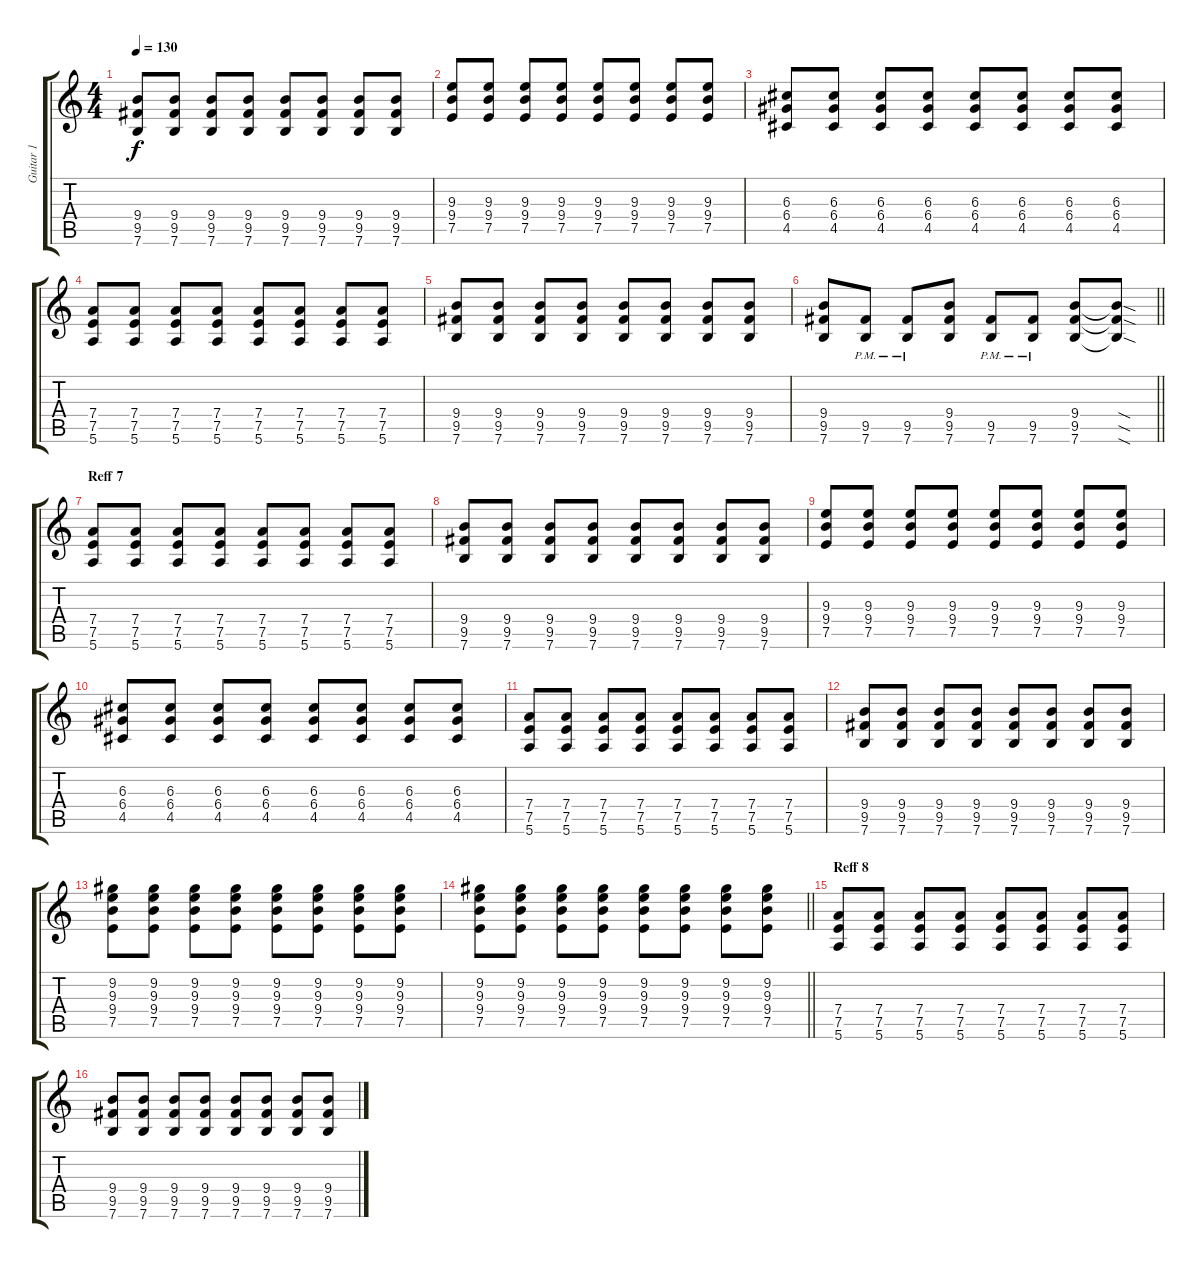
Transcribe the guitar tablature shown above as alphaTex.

\track ("Guitar 1" "Guitar 1") {instrument overdrivenguitar}
\staff {score tabs}
\tuning (E4 B3 G3 D3 A2 E2) {hide}
\ts (4 4)
\tempo 130
\clef g2
\ks c
(9.4 9.5 7.6).8{dy f} (9.4 9.5 7.6).8 (9.4 9.5 7.6).8 (9.4 9.5 7.6).8 (9.4 9.5 7.6).8 (9.4 9.5 7.6).8 (9.4 9.5 7.6).8 (9.4 9.5 7.6).8 |
(9.3 9.4 7.5).8 (9.3 9.4 7.5).8 (9.3 9.4 7.5).8 (9.3 9.4 7.5).8 (9.3 9.4 7.5).8 (9.3 9.4 7.5).8 (9.3 9.4 7.5).8 (9.3 9.4 7.5).8 |
(6.3 6.4 4.5).8 (6.3 6.4 4.5).8 (6.3 6.4 4.5).8 (6.3 6.4 4.5).8 (6.3 6.4 4.5).8 (6.3 6.4 4.5).8 (6.3 6.4 4.5).8 (6.3 6.4 4.5).8 |
(7.4 7.5 5.6).8 (7.4 7.5 5.6).8 (7.4 7.5 5.6).8 (7.4 7.5 5.6).8 (7.4 7.5 5.6).8 (7.4 7.5 5.6).8 (7.4 7.5 5.6).8 (7.4 7.5 5.6).8 |
(9.4 9.5 7.6).8 (9.4 9.5 7.6).8 (9.4 9.5 7.6).8 (9.4 9.5 7.6).8 (9.4 9.5 7.6).8 (9.4 9.5 7.6).8 (9.4 9.5 7.6).8 (9.4 9.5 7.6).8 |
\barLineRight lightlight
(9.4 9.5 7.6).8 (9.5{pm} 7.6{pm}).8 (9.5{pm} 7.6{pm}).8 (9.4 9.5 7.6).8 (9.5{pm} 7.6{pm}).8 (9.5{pm} 7.6{pm}).8 (9.4 9.5 7.6).8 (9.4{sod t} 9.5{sod t} 7.6{sod t}).8 |
\section ("" "Reff 7")
(7.4 7.5 5.6).8 (7.4 7.5 5.6).8 (7.4 7.5 5.6).8 (7.4 7.5 5.6).8 (7.4 7.5 5.6).8 (7.4 7.5 5.6).8 (7.4 7.5 5.6).8 (7.4 7.5 5.6).8 |
(9.4 9.5 7.6).8 (9.4 9.5 7.6).8 (9.4 9.5 7.6).8 (9.4 9.5 7.6).8 (9.4 9.5 7.6).8 (9.4 9.5 7.6).8 (9.4 9.5 7.6).8 (9.4 9.5 7.6).8 |
(9.3 9.4 7.5).8 (9.3 9.4 7.5).8 (9.3 9.4 7.5).8 (9.3 9.4 7.5).8 (9.3 9.4 7.5).8 (9.3 9.4 7.5).8 (9.3 9.4 7.5).8 (9.3 9.4 7.5).8 |
(6.3 6.4 4.5).8 (6.3 6.4 4.5).8 (6.3 6.4 4.5).8 (6.3 6.4 4.5).8 (6.3 6.4 4.5).8 (6.3 6.4 4.5).8 (6.3 6.4 4.5).8 (6.3 6.4 4.5).8 |
(7.4 7.5 5.6).8 (7.4 7.5 5.6).8 (7.4 7.5 5.6).8 (7.4 7.5 5.6).8 (7.4 7.5 5.6).8 (7.4 7.5 5.6).8 (7.4 7.5 5.6).8 (7.4 7.5 5.6).8 |
(9.4 9.5 7.6).8 (9.4 9.5 7.6).8 (9.4 9.5 7.6).8 (9.4 9.5 7.6).8 (9.4 9.5 7.6).8 (9.4 9.5 7.6).8 (9.4 9.5 7.6).8 (9.4 9.5 7.6).8 |
(9.2 9.3 9.4 7.5).8 (9.2 9.3 9.4 7.5).8 (9.2 9.3 9.4 7.5).8 (9.2 9.3 9.4 7.5).8 (9.2 9.3 9.4 7.5).8 (9.2 9.3 9.4 7.5).8 (9.2 9.3 9.4 7.5).8 (9.2 9.3 9.4 7.5).8 |
\barLineRight lightlight
(9.2 9.3 9.4 7.5).8 (9.2 9.3 9.4 7.5).8 (9.2 9.3 9.4 7.5).8 (9.2 9.3 9.4 7.5).8 (9.2 9.3 9.4 7.5).8 (9.2 9.3 9.4 7.5).8 (9.2 9.3 9.4 7.5).8 (9.2 9.3 9.4 7.5).8 |
\section ("" "Reff 8")
(7.4 7.5 5.6).8 (7.4 7.5 5.6).8 (7.4 7.5 5.6).8 (7.4 7.5 5.6).8 (7.4 7.5 5.6).8 (7.4 7.5 5.6).8 (7.4 7.5 5.6).8 (7.4 7.5 5.6).8 |
(9.4 9.5 7.6).8 (9.4 9.5 7.6).8 (9.4 9.5 7.6).8 (9.4 9.5 7.6).8 (9.4 9.5 7.6).8 (9.4 9.5 7.6).8 (9.4 9.5 7.6).8 (9.4 9.5 7.6).8
